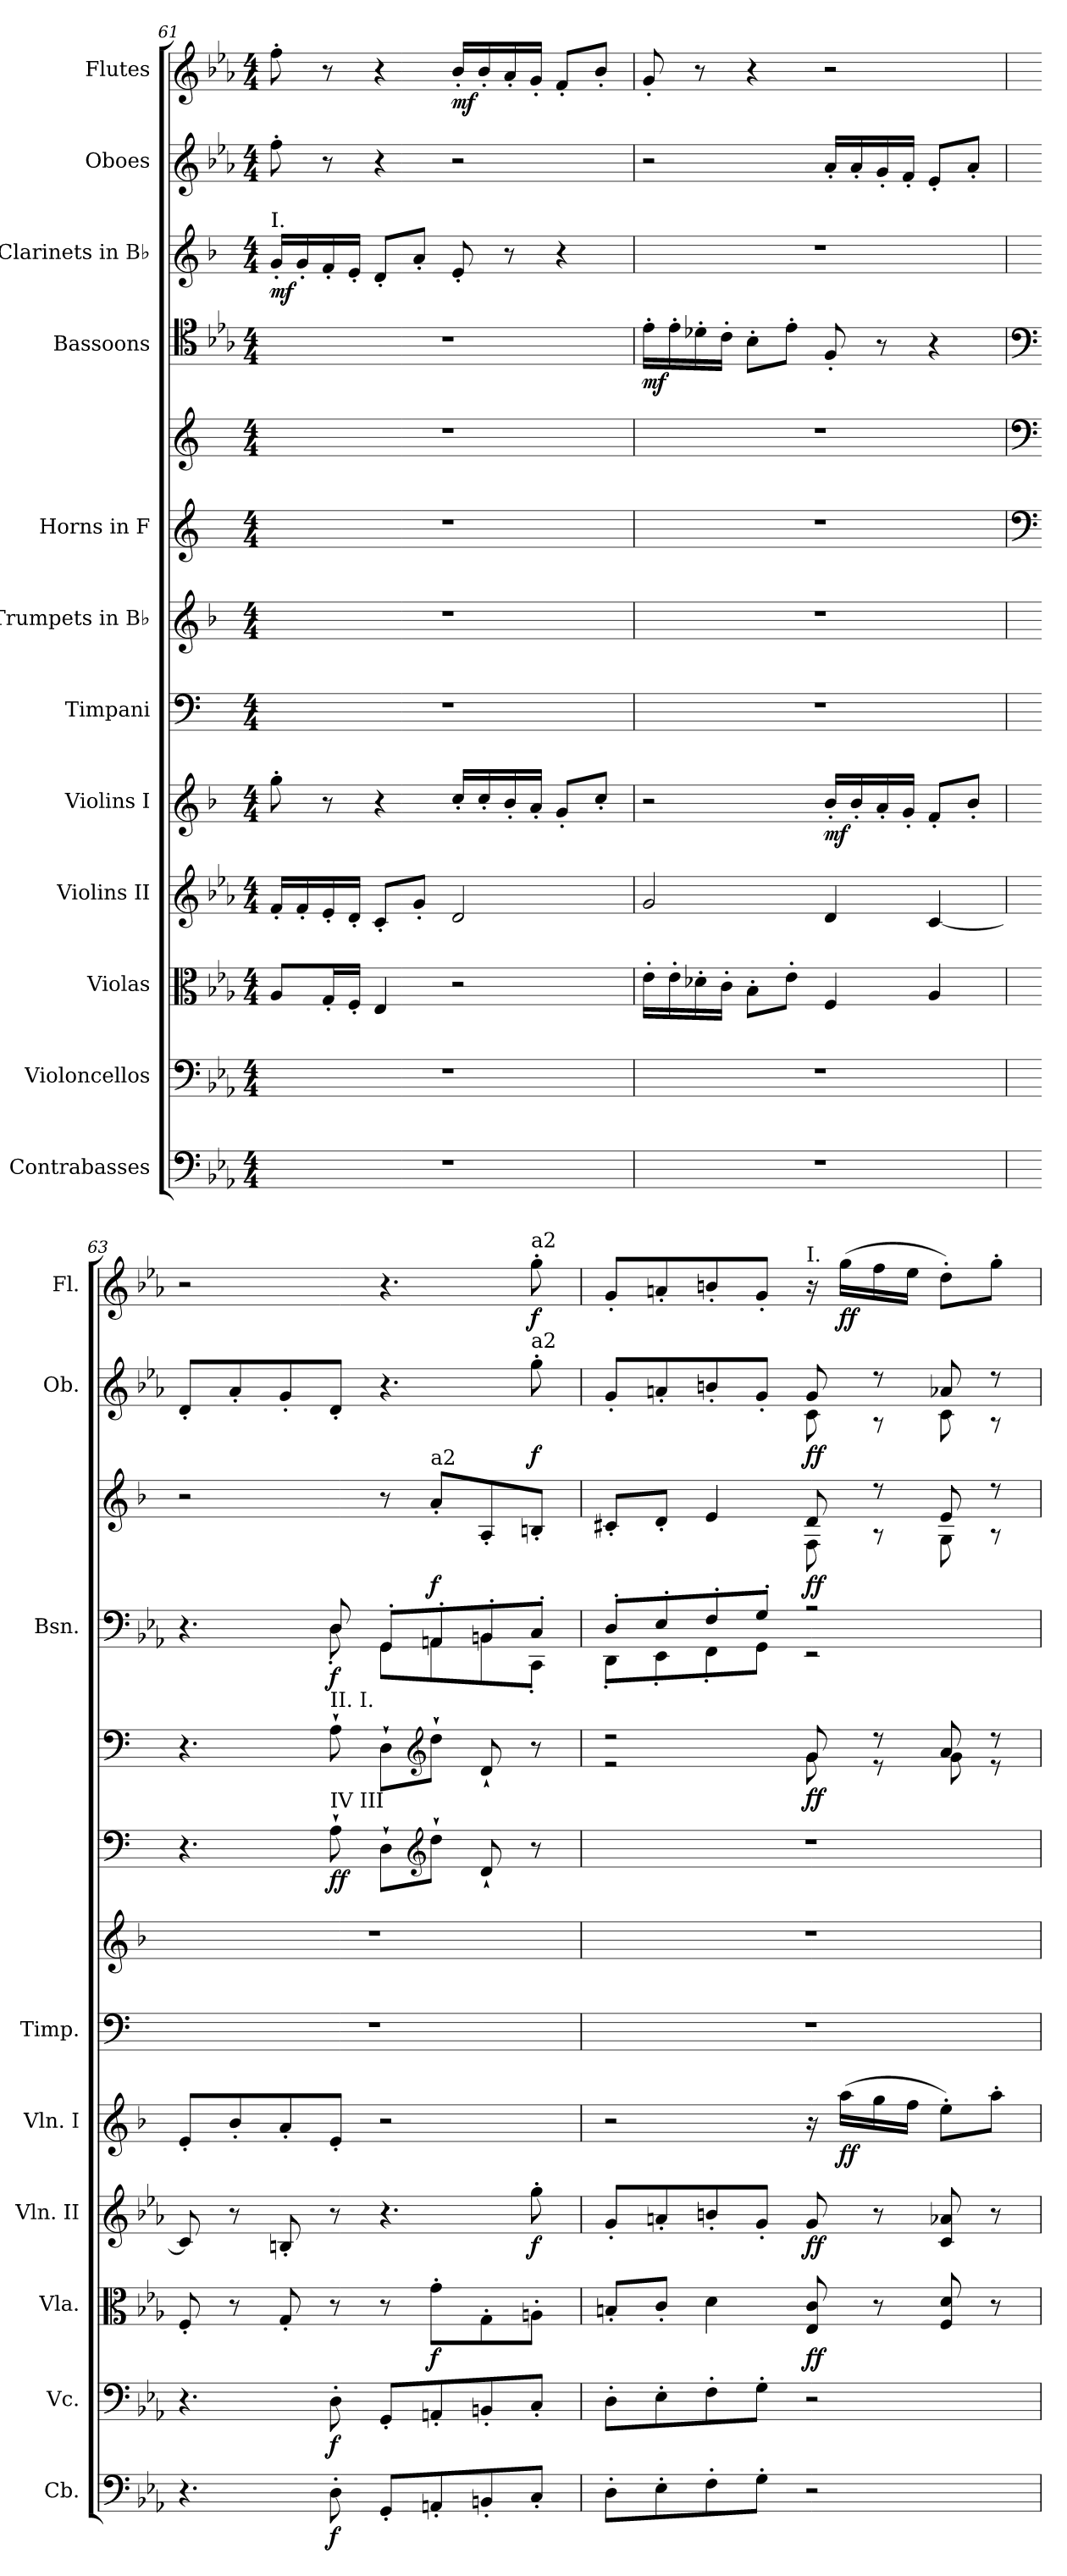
**kern	**dynam	**kern	**dynam	**kern	**dynam	**kern	**dynam	**kern	**dynam	**kern	**kern	**kern	**kern	**dynam	**kern	**dynam	**kern	**dynam	**kern	**dynam	**kern	**dynam
*part12	*part12	*part11	*part11	*part10	*part10	*part9	*part9	*part8	*part8	*part7	*part6	*part5	*part5	*part5	*part4	*part4	*part3	*part3	*part2	*part2	*part1	*part1
*staff13	*staff13	*staff12	*staff12	*staff11	*staff11	*staff10	*staff10	*staff9	*staff9	*staff8	*staff7	*staff6	*staff5	*staff5/6	*staff4	*staff4	*staff3	*staff3	*staff2	*staff2	*staff1	*staff1
*I"Contrabasses	*	*I"Violoncellos	*	*I"Violas	*	*I"Violins II	*	*I"Violins I	*	*I"Timpani	*I"Trumpets in B♭	*I"Horns in F	*	*	*I"Bassoons	*	*I"Clarinets in B♭	*	*I"Oboes	*	*I"Flutes	*
*I'Cb.	*	*I'Vc.	*	*I'Vla.	*	*I'Vln. II	*	*I'Vln. I	*	*I'Timp.	*	*	*	*	*I'Bsn.	*	*	*	*I'Ob.	*	*I'Fl.	*
*clefF4	*	*clefF4	*	*clefC3	*	*clefG2	*	*clefG2	*	*clefF4	*clefG2	*clefG2	*clefG2	*	*clefC4	*	*clefG2	*	*clefG2	*	*clefG2	*
*ITrd7c12	*	*	*	*	*	*	*	*ITrd1c2	*	*	*ITrd1c2	*ITrd4c7	*ITrd4c7	*	*	*	*ITrd1c2	*	*	*	*	*
*k[b-e-a-]	*	*k[b-e-a-]	*	*k[b-e-a-]	*	*k[b-e-a-]	*	*k[b-e-a-]	*	*k[]	*k[b-e-a-]	*k[b-]	*k[b-]	*	*k[b-e-a-]	*	*k[b-e-a-]	*	*k[b-e-a-]	*	*k[b-e-a-]	*
*M4/4	*	*M4/4	*	*M4/4	*	*M4/4	*	*M4/4	*	*M4/4	*M4/4	*M4/4	*M4/4	*	*M4/4	*	*M4/4	*	*M4/4	*	*M4/4	*
=61	=61	=61	=61	=61	=61	=61	=61	=61	=61	=61	=61	=61	=61	=61	=61	=61	=61	=61	=61	=61	=61	=61
!	!	!	!	!	!	!	!	!	!	!	!	!	!	!	!	!	!LO:TX:a:t=I.	!	!	!	!	!
!	!	!	!	!	!	!	!	!	!	!	!	!	!	!	!	!	!	!LO:DY:b	!	!	!	!
1r	.	1r	.	8A-/L	.	16f'/LL	.	8ff'\	.	1r	1r	1r	1r	.	1r	.	16f'/LL	mf	8ff'\	.	8ff'\	.
.	.	.	.	.	.	16f'/	.	.	.	.	.	.	.	.	.	.	16f'/	.	.	.	.	.
.	.	.	.	16G'/L	.	16e-'/	.	8r	.	.	.	.	.	.	.	.	16e-'/	.	8r	.	8r	.
.	.	.	.	16F'/JJ	.	16d'/JJ	.	.	.	.	.	.	.	.	.	.	16d'/JJ	.	.	.	.	.
.	.	.	.	4E-/	.	8c'/L	.	4r	.	.	.	.	.	.	.	.	8c'/L	.	4r	.	4r	.
.	.	.	.	.	.	8g'/J	.	.	.	.	.	.	.	.	.	.	8g'/J	.	.	.	.	.
!	!	!	!	!	!	!	!	!	!	!	!	!	!	!	!	!	!	!	!	!	!	!LO:DY:b
.	.	.	.	2r	.	2d/	.	16b-'/LL	.	.	.	.	.	.	.	.	8d'/	.	2r	.	16b-'/LL	mf
.	.	.	.	.	.	.	.	16b-'/	.	.	.	.	.	.	.	.	.	.	.	.	16b-'/	.
.	.	.	.	.	.	.	.	16a-'/	.	.	.	.	.	.	.	.	8r	.	.	.	16a-'/	.
.	.	.	.	.	.	.	.	16g'/JJ	.	.	.	.	.	.	.	.	.	.	.	.	16g'/JJ	.
.	.	.	.	.	.	.	.	8f'/L	.	.	.	.	.	.	.	.	4r	.	.	.	8f'/L	.
.	.	.	.	.	.	.	.	8b-'/J	.	.	.	.	.	.	.	.	.	.	.	.	8b-'/J	.
!!LO:PB:g=z
=62	=62	=62	=62	=62	=62	=62	=62	=62	=62	=62	=62	=62	=62	=62	=62	=62	=62	=62	=62	=62	=62	=62
!	!	!	!	!	!	!	!	!	!	!	!	!	!	!	!	!LO:DY:b	!	!	!	!	!	!
1r	.	1r	.	16e-'\LL	.	2g/	.	2r	.	1r	1r	1r	1r	.	16e-'\LL	mf	1r	.	2r	.	8g'/	.
.	.	.	.	16e-'\	.	.	.	.	.	.	.	.	.	.	16e-'\	.	.	.	.	.	.	.
.	.	.	.	16d-X'\	.	.	.	.	.	.	.	.	.	.	16d-X'\	.	.	.	.	.	8r	.
.	.	.	.	16c'\JJ	.	.	.	.	.	.	.	.	.	.	16c'\JJ	.	.	.	.	.	.	.
.	.	.	.	8B-'\L	.	.	.	.	.	.	.	.	.	.	8B-'\L	.	.	.	.	.	4r	.
.	.	.	.	8e-'\J	.	.	.	.	.	.	.	.	.	.	8e-'\J	.	.	.	.	.	.	.
!	!	!	!	!	!	!	!	!	!LO:DY:b	!	!	!	!	!	!	!	!	!	!	!	!	!
.	.	.	.	4F/	.	4d/	.	16a-'/LL	mf	.	.	.	.	.	8F'/	.	.	.	16a-'/LL	.	2r	.
.	.	.	.	.	.	.	.	16a-'/	.	.	.	.	.	.	.	.	.	.	16a-'/	.	.	.
.	.	.	.	.	.	.	.	16g'/	.	.	.	.	.	.	8r	.	.	.	16g'/	.	.	.
.	.	.	.	.	.	.	.	16f'/JJ	.	.	.	.	.	.	.	.	.	.	16f'/JJ	.	.	.
.	.	.	.	4A-/	.	[4c/	.	8e-'/L	.	.	.	.	.	.	4r	.	.	.	8e-'/L	.	.	.
.	.	.	.	.	.	.	.	8a-'/J	.	.	.	.	.	.	.	.	.	.	8a-'/J	.	.	.
=63	=63	=63	=63	=63	=63	=63	=63	=63	=63	=63	=63	=63	=63	=63	=63	=63	=63	=63	=63	=63	=63	=63
*	*	*	*	*	*	*	*	*	*	*	*	*clefF4	*clefF4	*	*clefF4	*	*	*	*	*	*	*
*	*	*	*	*	*	*	*	*	*	*	*	*	*	*	*^	*	*	*	*	*	*	*
4.r	.	4.r	.	8F'/	.	8c/]	.	8d'/L	.	1r	1r	4.r	4.r	.	4.r	4.ryy	.	2r	.	8d'/L	.	2r	.
.	.	.	.	8r	.	8r	.	8a-'/	.	.	.	.	.	.	.	.	.	.	.	8a-'/	.	.	.
.	.	.	.	8G'/	.	8Bn'/	.	8g'/	.	.	.	.	.	.	.	.	.	.	.	8g'/	.	.	.
!	!	!	!	!	!	!	!	!	!	!	!	!	!LO:TX:a:t=II.           I.	!	!	!	!	!	!	!	!	!	!
!	!	!	!	!	!	!	!	!	!	!	!	!LO:TX:a:t=IV         III	!	!	!	!	!	!	!	!	!	!	!
!	!LO:DY:b	!	!LO:DY:b	!	!	!	!	!	!	!	!	!	!	!LO:DY:b=2	!	!	!	!	!	!	!	!	!
!	!	!	!	!	!	!	!	!	!	!	!	!	!	!LO:DY:n=1:b	!	!	!LO:DY:b	!	!	!	!	!	!
8DD'\	f	8D'\	f	8r	.	8r	.	8d'/J	.	.	.	8D`\	8D`\	f f	8D/	8D'\	f	.	.	8d'/J	.	.	.
8GGG'/L	.	8GG'/L	.	8r	.	4.r	.	2r	.	.	.	8GG`\L	8GG`\L	.	8GG'/L	8GG\L	.	8r	.	4.r	.	4.r	.
*	*	*	*	*	*	*	*	*	*	*	*	*clefG2	*clefG2	*	*	*	*	*	*	*	*	*	*
!	!	!	!	!	!	!	!	!	!	!	!	!	!	!	!	!	!	!LO:TX:a:t=a2	!	!	!	!	!
!	!	!	!	!	!LO:DY:b	!	!	!	!	!	!	!	!	!	!	!	!	!	!LO:DY:b	!	!	!	!
8AAAn'/	.	8AAn'/	.	8g'\L	f	.	.	.	.	.	.	8g`\J	8g`\J	.	8AAn'/	8AA\	.	8g'/L	f	.	.	.	.
8BBBn'/	.	8BBn'/	.	8G'\	.	.	.	.	.	.	.	8G`/	8G`/	.	8BBn'/	8BB\	.	8G'/	.	.	.	.	.
!	!	!	!	!	!	!	!	!	!	!	!	!	!	!	!	!	!	!	!	!	!	!LO:TX:a:t=a2	!
!	!	!	!	!	!	!	!	!	!	!	!	!	!	!	!	!	!	!	!	!LO:TX:a:t=a2	!	!	!
!	!	!	!	!	!	!	!LO:DY:b	!	!	!	!	!	!	!	!	!	!	!	!	!	!LO:DY:b	!	!LO:DY:b
8CC'/J	.	8C'/J	.	8An'\J	.	8gg'\	f	.	.	.	.	8r	8r	.	8C'/J	8CC'\J	.	8An'/J	.	8gg'\	f	8gg'\	f
=64	=64	=64	=64	=64	=64	=64	=64	=64	=64	=64	=64	=64	=64	=64	=64	=64	=64	=64	=64	=64	=64	=64	=64
*	*	*	*	*	*	*	*	*	*	*	*	*	*^	*	*	*	*	*^	*	*^	*	*	*
8DD'\L	.	8D'\L	.	8Bn'/L	.	8g'/L	.	2r	.	1r	1r	1r	2r	2r	.	8D'/L	8DD'\L	.	8Bn'/L	2ryy	.	8g'/L	2ryy	.	8g'/L	.
8EE-'\	.	8E-'\	.	8c'/J	.	8an'/	.	.	.	.	.	.	.	.	.	8E-'/	8EE-'\	.	8c'/J	.	.	8an'/	.	.	8an'/	.
8FF'\	.	8F'\	.	4d\	.	8bn'/	.	.	.	.	.	.	.	.	.	8F'/	8FF'\	.	4d/	.	.	8bn'/	.	.	8bn'/	.
8GG'\J	.	8G'\J	.	.	.	8g'/J	.	.	.	.	.	.	.	.	.	8G'/J	8GG\J	.	.	.	.	8g'/J	.	.	8g'/J	.
!	!	!	!	!	!	!	!	!	!	!	!	!	!	!	!	!	!	!	!	!	!	!	!	!	!LO:TX:a:t=I.	!
!	!	!	!	!	!LO:DY:b	!	!LO:DY:b	!	!	!	!	!	!	!	!LO:DY:b	!	!	!	!	!	!LO:DY:b	!	!	!LO:DY:b	!	!
2r	.	2r	.	8E-/ 8c/	ff	8g/	ff	16r	.	.	.	.	8c/	8c\	ff	2r	2r	.	8c/	8E-\	ff	8g/	8c\	ff	16r	.
!	!	!	!	!	!	!	!	!	!LO:DY:b	!	!	!	!	!	!	!	!	!	!	!	!	!	!	!	!	!LO:DY:b
.	.	.	.	.	.	.	.	(16gg\LL	ff	.	.	.	.	.	.	.	.	.	.	.	.	.	.	.	(16gg\LL	ff
.	.	.	.	8r	.	8r	.	16ff\	.	.	.	.	8r	8r	.	.	.	.	8r	8r	.	8r	8r	.	16ff\	.
.	.	.	.	.	.	.	.	16ee-\JJ	.	.	.	.	.	.	.	.	.	.	.	.	.	.	.	.	16ee-\JJ	.
.	.	.	.	8F/ 8d/	.	8c/ 8a-X/	.	8dd'\L)	.	.	.	.	8d/	8c\	.	.	.	.	8d/	8F\	.	8a-X/	8c\	.	8dd'\L)	.
.	.	.	.	8r	.	8r	.	8gg'\J	.	.	.	.	8r	8r	.	.	.	.	8r	8r	.	8r	8r	.	8gg'\J	.
*	*	*	*	*	*	*	*	*	*	*	*	*	*v	*v	*	*	*	*	*v	*v	*	*v	*v	*	*	*
*	*	*	*	*	*	*	*	*	*	*	*	*	*	*	*v	*v	*	*	*	*	*	*	*
=	=	=	=	=	=	=	=	=	=	=	=	=	=	=	=	=	=	=	=	=	=	=
*-	*-	*-	*-	*-	*-	*-	*-	*-	*-	*-	*-	*-	*-	*-	*-	*-	*-	*-	*-	*-	*-	*-
